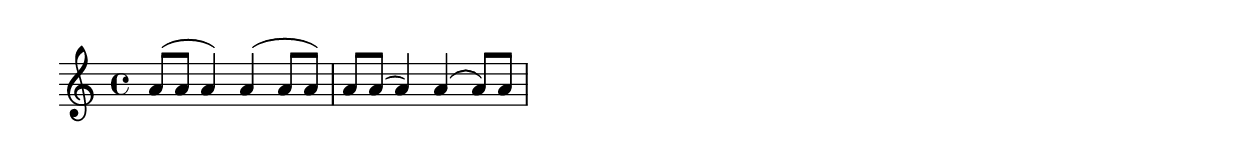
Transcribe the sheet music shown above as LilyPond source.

\version "1.3.148"

\header{
texidoc = "
Slurs should be attached to note heads, except when they would collide
with beams.  Also see: ophee-slurs.
"
}
\score{
	\notes \relative c''{
	        \property Voice.Slur \set #'direction = #1
	        a8( a )a4
		a4( a8 )a
	        a8 a()a4
		a4() a8 a
	}
	\paper{ 
		indent = 0.0
		linewidth = 100.\mm
	}
}
